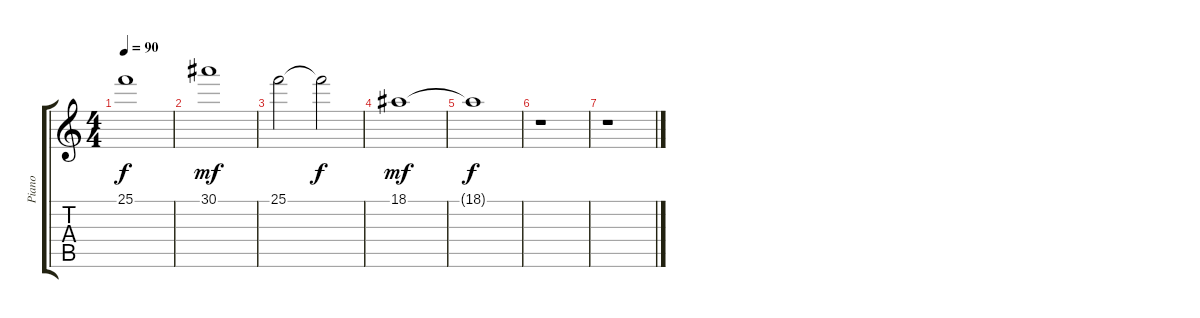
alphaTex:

\track ("Piano" "Piano") {instrument pad1newage}
\staff {score tabs}
\tuning (E4 B3 G3 D3 A2 E2) {hide}
\ts (4 4)
\tempo 90
\clef g2
\ks c
25.1.1{dy f} |
30.1.1{dy mf} |
25.1.2 25.1{t}.2{dy f} |
18.1.1{dy mf} |
18.1{t}.1{dy f} |
r.1 |
r.1
